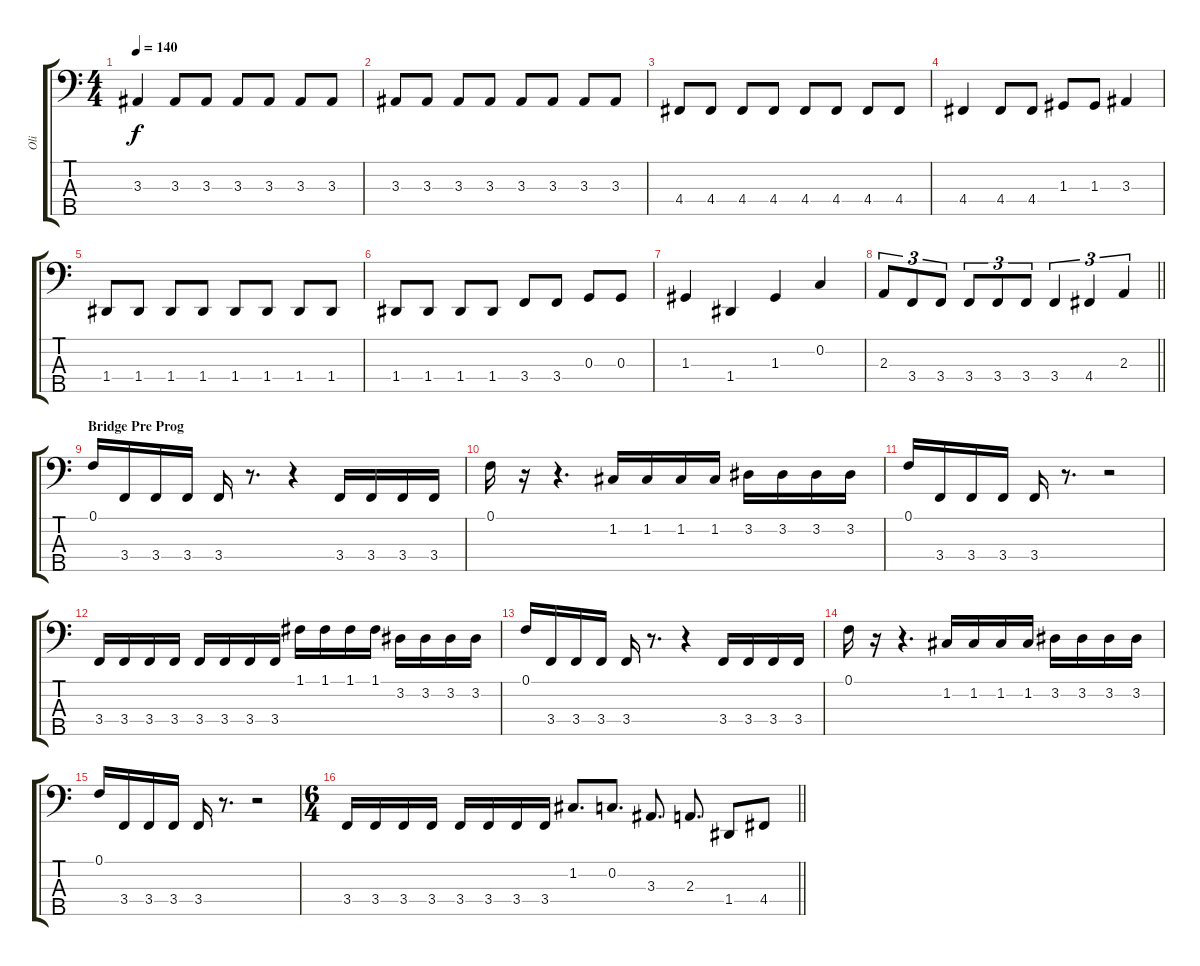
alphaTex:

\track ("Oli" "Oli") {solo instrument electricbasspick}
\staff {score tabs}
\tuning (F2 C2 G1 D1 A0) {hide}
\ts (4 4)
\tempo 140
\clef f4
\ks c
3.3.4{dy f} 3.3.8 3.3.8 3.3.8 3.3.8 3.3.8 3.3.8 |
3.3.8 3.3.8 3.3.8 3.3.8 3.3.8 3.3.8 3.3.8 3.3.8 |
4.4.8 4.4.8 4.4.8 4.4.8 4.4.8 4.4.8 4.4.8 4.4.8 |
4.4.4 4.4.8 4.4.8 1.3.8 1.3.8 3.3.4 |
1.4.8 1.4.8 1.4.8 1.4.8 1.4.8 1.4.8 1.4.8 1.4.8 |
1.4.8 1.4.8 1.4.8 1.4.8 3.4.8 3.4.8 0.3.8 0.3.8 |
1.3.4 1.4.4 1.3.4 0.2.4 |
\barLineRight lightlight
2.3.8{tu (3 2)} 3.4.8{tu (3 2)} 3.4.8{tu (3 2)} 3.4.8{tu (3 2)} 3.4.8{tu (3 2)} 3.4.8{tu (3 2)} 3.4.4{tu (3 2)} 4.4.4{tu (3 2)} 2.3.4{tu (3 2)} |
\section ("" "Bridge Pre Prog")
0.1.16 3.4.16 3.4.16 3.4.16 3.4.16 r.8{d} r.4 3.4.16 3.4.16 3.4.16 3.4.16 |
0.1.16 r.16 r.4{d} 1.2.16 1.2.16 1.2.16 1.2.16 3.2.16 3.2.16 3.2.16 3.2.16 |
0.1.16 3.4.16 3.4.16 3.4.16 3.4.16 r.8{d} r.2 |
3.4.16 3.4.16 3.4.16 3.4.16 3.4.16 3.4.16 3.4.16 3.4.16 1.1.16 1.1.16 1.1.16 1.1.16 3.2.16 3.2.16 3.2.16 3.2.16 |
0.1.16 3.4.16 3.4.16 3.4.16 3.4.16 r.8{d} r.4 3.4.16 3.4.16 3.4.16 3.4.16 |
0.1.16 r.16 r.4{d} 1.2.16 1.2.16 1.2.16 1.2.16 3.2.16 3.2.16 3.2.16 3.2.16 |
0.1.16 3.4.16 3.4.16 3.4.16 3.4.16 r.8{d} r.2 |
\ts (6 4)
\barLineRight lightlight
3.4.16 3.4.16 3.4.16 3.4.16 3.4.16 3.4.16 3.4.16 3.4.16 1.2.8{d} 0.2.8{d} 3.3.8{d} 2.3.8{d} 1.4.8 4.4.8
